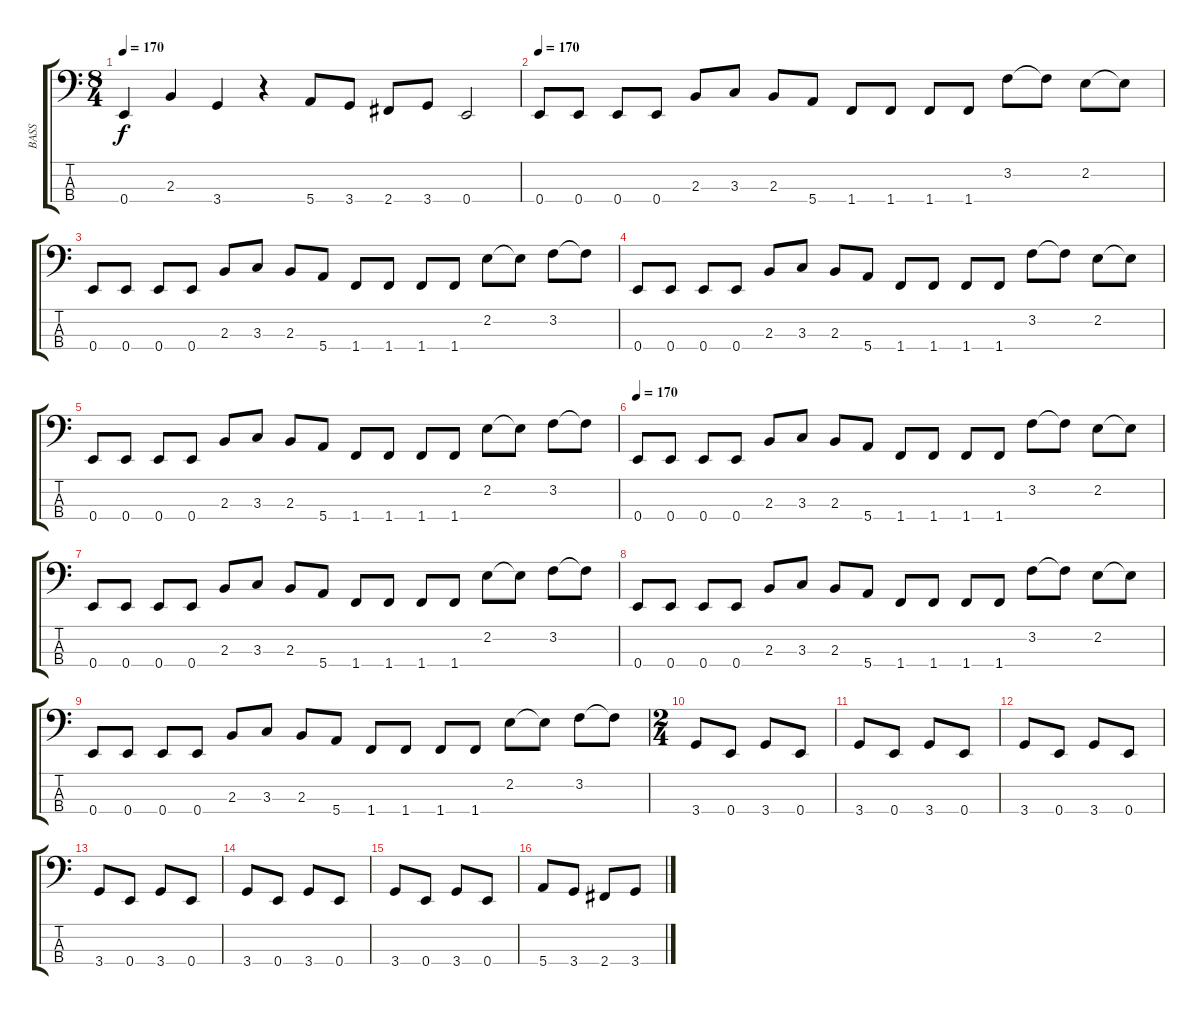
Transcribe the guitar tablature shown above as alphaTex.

\track ("BASS" "BASS") {instrument electricbassfinger}
\staff {score tabs}
\tuning (G2 D2 A1 E1) {hide}
\ts (8 4)
\tempo 170
\clef f4
\ks c
0.4.4{dy f} 2.3.4 3.4.4 r.4 5.4.8 3.4.8 2.4.8 3.4.8 0.4.2 |
\tempo 170
0.4.8 0.4.8 0.4.8 0.4.8 2.3.8 3.3.8 2.3.8 5.4.8 1.4.8 1.4.8 1.4.8 1.4.8 3.2.8 3.2{t}.8 2.2.8 2.2{t}.8 |
0.4.8 0.4.8 0.4.8 0.4.8 2.3.8 3.3.8 2.3.8 5.4.8 1.4.8 1.4.8 1.4.8 1.4.8 2.2.8 2.2{t}.8 3.2.8 3.2{t}.8 |
0.4.8 0.4.8 0.4.8 0.4.8 2.3.8 3.3.8 2.3.8 5.4.8 1.4.8 1.4.8 1.4.8 1.4.8 3.2.8 3.2{t}.8 2.2.8 2.2{t}.8 |
0.4.8 0.4.8 0.4.8 0.4.8 2.3.8 3.3.8 2.3.8 5.4.8 1.4.8 1.4.8 1.4.8 1.4.8 2.2.8 2.2{t}.8 3.2.8 3.2{t}.8 |
\tempo 170
0.4.8 0.4.8 0.4.8 0.4.8 2.3.8 3.3.8 2.3.8 5.4.8 1.4.8 1.4.8 1.4.8 1.4.8 3.2.8 3.2{t}.8 2.2.8 2.2{t}.8 |
0.4.8 0.4.8 0.4.8 0.4.8 2.3.8 3.3.8 2.3.8 5.4.8 1.4.8 1.4.8 1.4.8 1.4.8 2.2.8 2.2{t}.8 3.2.8 3.2{t}.8 |
0.4.8 0.4.8 0.4.8 0.4.8 2.3.8 3.3.8 2.3.8 5.4.8 1.4.8 1.4.8 1.4.8 1.4.8 3.2.8 3.2{t}.8 2.2.8 2.2{t}.8 |
0.4.8 0.4.8 0.4.8 0.4.8 2.3.8 3.3.8 2.3.8 5.4.8 1.4.8 1.4.8 1.4.8 1.4.8 2.2.8 2.2{t}.8 3.2.8 3.2{t}.8 |
\ts (2 4)
3.4.8 0.4.8 3.4.8 0.4.8 |
3.4.8 0.4.8 3.4.8 0.4.8 |
3.4.8 0.4.8 3.4.8 0.4.8 |
3.4.8 0.4.8 3.4.8 0.4.8 |
3.4.8 0.4.8 3.4.8 0.4.8 |
3.4.8 0.4.8 3.4.8 0.4.8 |
5.4.8 3.4.8 2.4.8 3.4.8
